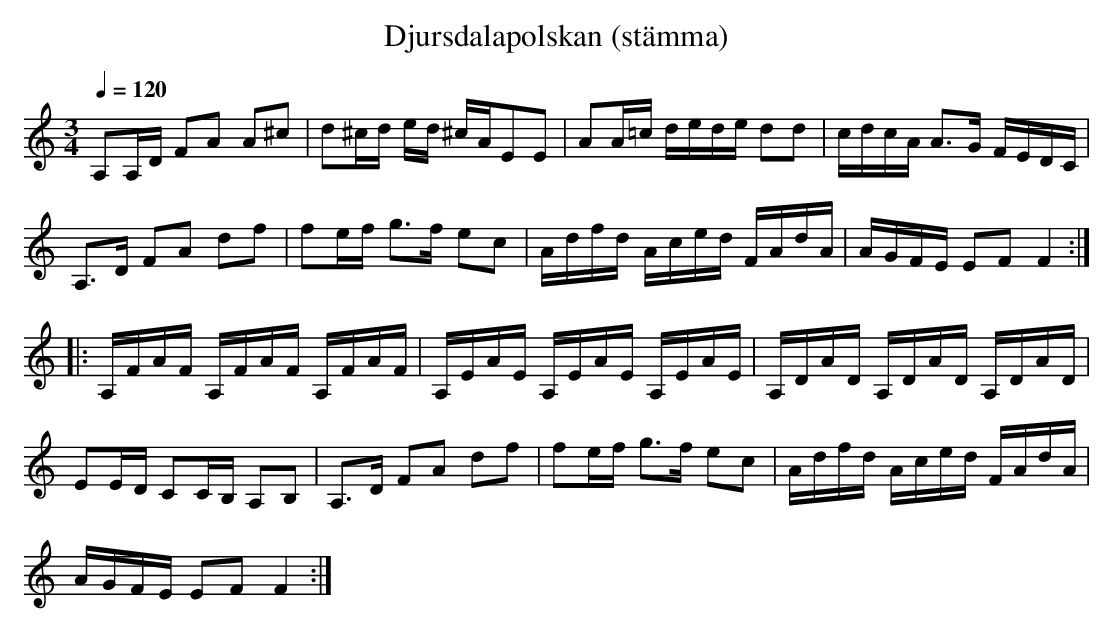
X:1
T:Djursdalapolskan (stämma)
M:3/4
L:1/8
Q:1/4=120
K:C
V:1
A,A,/2D/2 FA A^c|d^c/2d/2 e/2d/2 ^c/2A/2EE|AA/2=c/2 d/2e/2d/2e/2 dd|c/2d/2c/2A/2 A3/2G/2 F/2E/2D/2C/2|
A,3/2D/2 FA df|fe/2f/2 g3/2f/2 ec|A/2d/2f/2d/2 A/2c/2e/2d/2 F/2A/2d/2A/2|A/2G/2F/2E/2 EF F2::
A,/F/A/F/ A,/F/A/F/ A,/F/A/F/|A,/E/A/E/ A,/E/A/E/ A,/E/A/E/|A,/D/A/D/ A,/D/A/D/ A,/D/A/D/|
EE/D/ CC/B,/ A,B,|A,>D FA df|fe/f/ g>f ec|A/d/f/d/ A/c/e/d/ F/A/d/A/|
A/G/F/E/ EF F2:|
